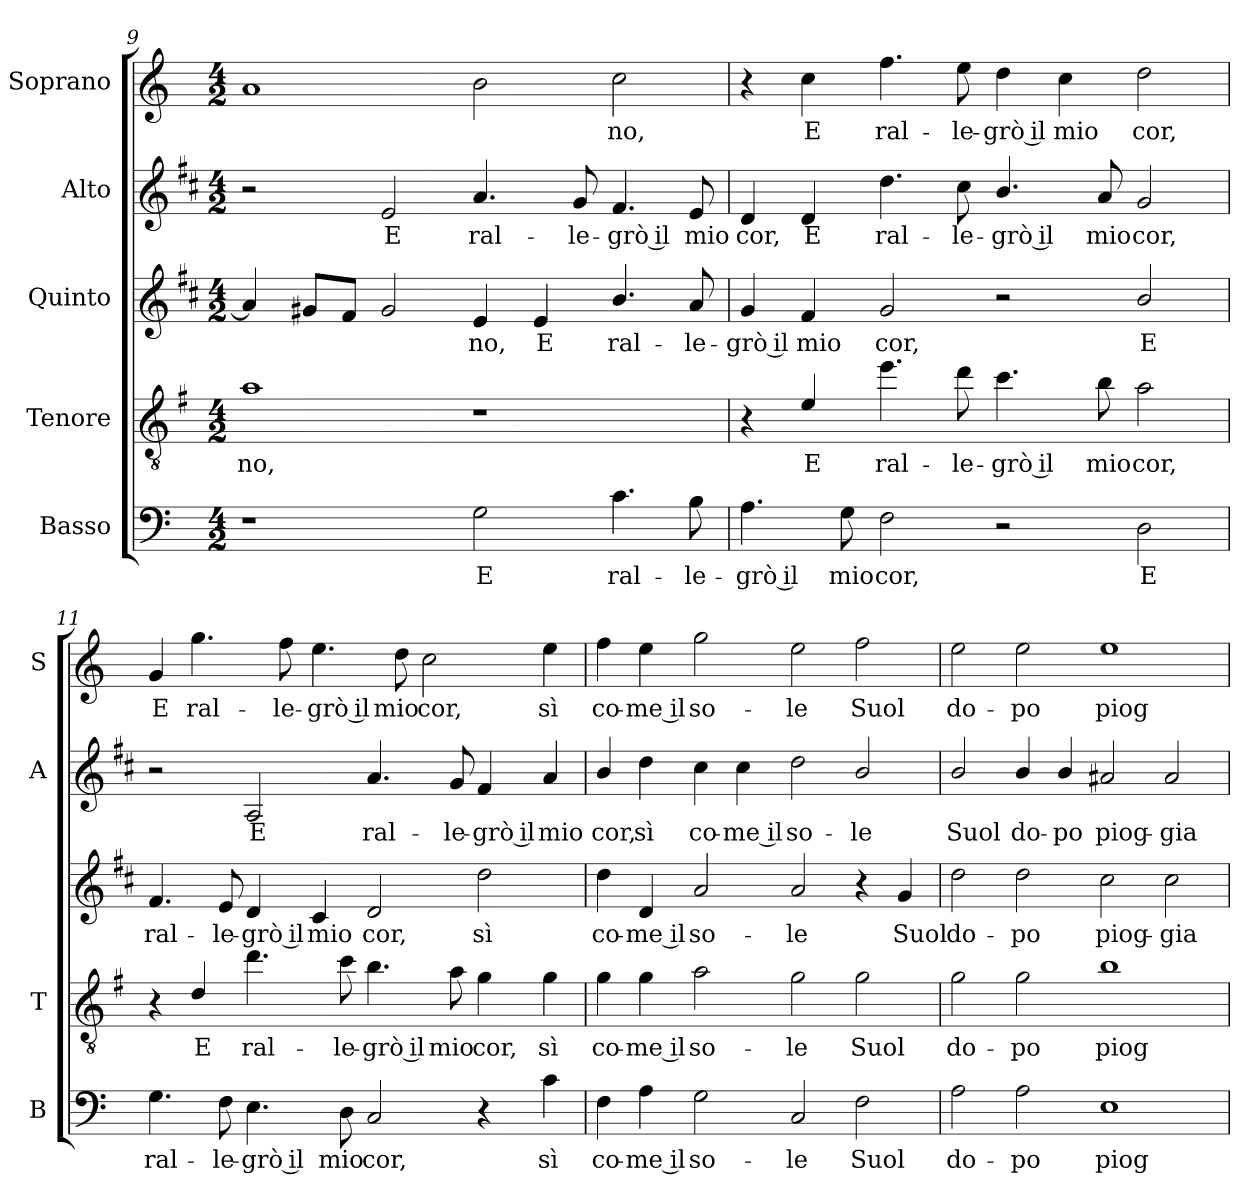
**kern	**text	**kern	**text	**kern	**text	**kern	**text	**kern	**text
*part5	*part5	*part4	*part4	*part3	*part3	*part2	*part2	*part1	*part1
*staff5	*staff5	*staff4	*staff4	*staff3	*staff3	*staff2	*staff2	*staff1	*staff1
*I"Basso	*	*I"Tenore	*	*I"Quinto	*	*I"Alto	*	*I"Soprano	*
*I'B	*	*I'T	*	*	*	*I'A	*	*I'S	*
*clefF4	*	*clefGv2	*	*clefG2	*	*clefG2	*	*clefG2	*
*	*	*ITrd4c7	*	*ITrd1c2	*	*ITrd1c2	*	*	*
*k[]	*	*k[]	*	*k[]	*	*k[]	*	*k[]	*
*C:	*	*C:	*	*C:	*	*C:	*	*C:	*
*M4/2	*	*M4/2	*	*M4/2	*	*M4/2	*	*M4/2	*
=9	=9	=9	=9	=9	=9	=9	=9	=9	=9
!	!	!	!LO:LY:b	!	!	!	!	!	!
1r	.	1d	-no,	4g/]	.	2r	.	1a	.
.	.	.	.	8f#X/L	.	.	.	.	.
.	.	.	.	8e/J	.	.	.	.	.
!	!	!	!	!	!	!	!LO:LY:b	!	!
.	.	.	.	2f#/	.	2d/	E	.	.
!	!LO:LY:b	!	!	!	!LO:LY:b	!	!LO:LY:b	!	!
2G\	E	1r	.	4d/	-no,	4.g/	ral-	2b\	.
!	!	!	!	!	!LO:LY:b	!	!	!	!
.	.	.	.	4d/	E	.	.	.	.
!	!	!	!	!	!	!	!LO:LY:b	!	!
.	.	.	.	.	.	8f/	-le-	.	.
!	!LO:LY:b	!	!	!	!LO:LY:b	!	!LO:LY:b	!	!LO:LY:b
4.c\	ral-	.	.	4.a/	ral-	4.e/	-grò il	2cc\	-no,
!	!LO:LY:b	!	!	!	!LO:LY:b	!	!LO:LY:b	!	!
8B\	-le-	.	.	8g/	-le-	8d/	mio	.	.
!!LO:PB:g=z
=10	=10	=10	=10	=10	=10	=10	=10	=10	=10
!	!LO:LY:b	!	!	!	!LO:LY:b	!	!LO:LY:b	!	!
4.A\	-grò il	4r	.	4f/	-grò il	4c/	cor,	4r	.
!	!	!	!LO:LY:b	!	!LO:LY:b	!	!LO:LY:b	!	!LO:LY:b
.	.	4A/	E	4e/	mio	4c/	E	4cc\	E
!	!LO:LY:b	!	!	!	!	!	!	!	!
8G\	mio	.	.	.	.	.	.	.	.
!	!LO:LY:b	!	!LO:LY:b	!	!LO:LY:b	!	!LO:LY:b	!	!LO:LY:b
2F\	cor,	4.a\	ral-	2f/	cor,	4.cc\	ral-	4.ff\	ral-
!	!	!	!LO:LY:b	!	!	!	!LO:LY:b	!	!LO:LY:b
.	.	8g\	-le-	.	.	8b\	-le-	8ee\	-le-
!	!	!	!LO:LY:b	!	!	!	!LO:LY:b	!	!LO:LY:b
2r	.	4.f\	-grò il	2r	.	4.a/	-grò il	4dd\	-grò il
!	!	!	!	!	!	!	!	!	!LO:LY:b
.	.	.	.	.	.	.	.	4cc\	mio
!	!	!	!LO:LY:b	!	!	!	!LO:LY:b	!	!
.	.	8e\	mio	.	.	8g/	mio	.	.
!	!LO:LY:b	!	!LO:LY:b	!	!LO:LY:b	!	!LO:LY:b	!	!LO:LY:b
2D\	E	2d\	cor,	2a/	E	2f/	cor,	2dd\	cor,
=11	=11	=11	=11	=11	=11	=11	=11	=11	=11
!	!LO:LY:b	!	!	!	!LO:LY:b	!	!	!	!LO:LY:b
4.G\	ral-	4r	.	4.e/	ral-	2r	.	4g/	E
!	!	!	!LO:LY:b	!	!	!	!	!	!LO:LY:b
.	.	4G/	E	.	.	.	.	4.gg\	ral-
!	!LO:LY:b	!	!	!	!LO:LY:b	!	!	!	!
8F\	-le-	.	.	8d/	-le-	.	.	.	.
!	!LO:LY:b	!	!LO:LY:b	!	!LO:LY:b	!	!LO:LY:b	!	!
4.E\	-grò il	4.g\	ral-	4c/	-grò il	2G/	E	.	.
!	!	!	!	!	!	!	!	!	!LO:LY:b
.	.	.	.	.	.	.	.	8ff\	-le-
!	!	!	!	!	!LO:LY:b	!	!	!	!LO:LY:b
.	.	.	.	4B/	mio	.	.	4.ee\	-grò il
!	!LO:LY:b	!	!LO:LY:b	!	!	!	!	!	!
8D\	mio	8f\	-le-	.	.	.	.	.	.
!	!LO:LY:b	!	!LO:LY:b	!	!LO:LY:b	!	!LO:LY:b	!	!
2C/	cor,	4.e\	-grò il	2c/	cor,	4.g/	ral-	.	.
!	!	!	!	!	!	!	!	!	!LO:LY:b
.	.	.	.	.	.	.	.	8dd\	mio
!	!	!	!	!	!	!	!	!	!LO:LY:b
.	.	.	.	.	.	.	.	2cc\	cor,
!	!	!	!LO:LY:b	!	!	!	!LO:LY:b	!	!
.	.	8d\	mio	.	.	8f/	-le-	.	.
!	!	!	!LO:LY:b	!	!LO:LY:b	!	!LO:LY:b	!	!
4r	.	4c\	cor,	2cc\	sì	4e/	-grò il	.	.
!	!LO:LY:b	!	!LO:LY:b	!	!	!	!LO:LY:b	!	!LO:LY:b
4c\	sì	4c\	sì	.	.	4g/	mio	4ee\	sì
=12	=12	=12	=12	=12	=12	=12	=12	=12	=12
!	!LO:LY:b	!	!LO:LY:b	!	!LO:LY:b	!	!LO:LY:b	!	!LO:LY:b
4F\	co-	4c\	co-	4cc\	co-	4a/	cor,	4ff\	co-
!	!LO:LY:b	!	!LO:LY:b	!	!LO:LY:b	!	!LO:LY:b	!	!LO:LY:b
4A\	-me il	4c\	-me il	4c/	-me il	4cc\	sì	4ee\	-me il
!	!LO:LY:b	!	!LO:LY:b	!	!LO:LY:b	!	!LO:LY:b	!	!LO:LY:b
2G\	so-	2d\	so-	2g/	so-	4b\	co-	2gg\	so-
!	!	!	!	!	!	!	!LO:LY:b	!	!
.	.	.	.	.	.	4b\	-me il	.	.
!	!LO:LY:b	!	!LO:LY:b	!	!LO:LY:b	!	!LO:LY:b	!	!LO:LY:b
2C/	-le	2c\	-le	2g/	-le	2cc\	so-	2ee\	-le
!	!LO:LY:b	!	!LO:LY:b	!	!	!	!LO:LY:b	!	!LO:LY:b
2F\	Suol	2c\	Suol	4r	.	2a/	-le	2ff\	Suol
!	!	!	!	!	!LO:LY:b	!	!	!	!
.	.	.	.	4f/	Suol	.	.	.	.
!!LO:LB:g=z
=13	=13	=13	=13	=13	=13	=13	=13	=13	=13
!	!LO:LY:b	!	!LO:LY:b	!	!LO:LY:b	!	!LO:LY:b	!	!LO:LY:b
2A\	do-	2c\	do-	2cc\	do-	2a/	Suol	2ee\	do-
!	!LO:LY:b	!	!LO:LY:b	!	!LO:LY:b	!	!LO:LY:b	!	!LO:LY:b
2A\	-po	2c\	-po	2cc\	-po	4a/	do-	2ee\	-po
!	!	!	!	!	!	!	!LO:LY:b	!	!
.	.	.	.	.	.	4a/	-po	.	.
!	!LO:LY:b	!	!LO:LY:b	!	!LO:LY:b	!	!LO:LY:b	!	!LO:LY:b
1E	piog-	1e	piog-	2b\	piog-	2g#X/	piog-	1ee	piog-
!	!	!	!	!	!LO:LY:b	!	!LO:LY:b	!	!
.	.	.	.	2b\	-gia	2g#/	-gia	.	.
=	=	=	=	=	=	=	=	=	=
*-	*-	*-	*-	*-	*-	*-	*-	*-	*-
